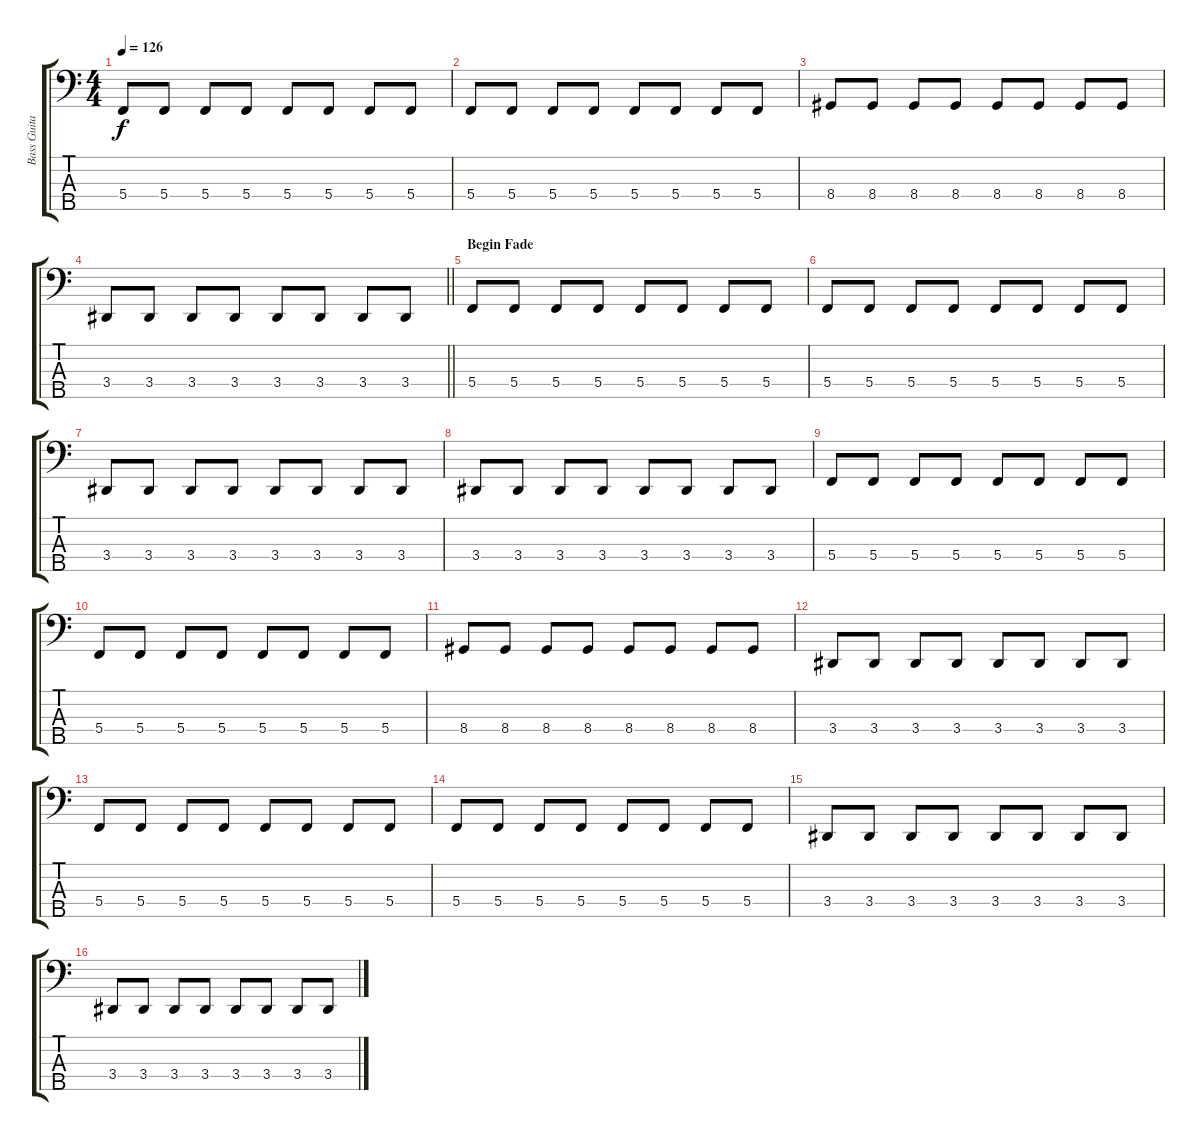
\track ("Bass Guitar" "Bass Guita") {instrument electricbasspick}
\staff {score tabs}
\tuning (F2 C2 G1 C1 A0) {hide}
\ts (4 4)
\tempo 126
\clef f4
\ks c
5.4.8{dy f} 5.4.8 5.4.8 5.4.8 5.4.8 5.4.8 5.4.8 5.4.8 |
5.4.8 5.4.8 5.4.8 5.4.8 5.4.8 5.4.8 5.4.8 5.4.8 |
8.4.8 8.4.8 8.4.8 8.4.8 8.4.8 8.4.8 8.4.8 8.4.8 |
\barLineRight lightlight
3.4.8 3.4.8 3.4.8 3.4.8 3.4.8 3.4.8 3.4.8 3.4.8 |
\section ("" "Begin Fade")
5.4.8{volume 6} 5.4.8 5.4.8 5.4.8 5.4.8 5.4.8 5.4.8 5.4.8 |
5.4.8 5.4.8 5.4.8 5.4.8 5.4.8 5.4.8 5.4.8 5.4.8 |
3.4.8 3.4.8 3.4.8 3.4.8 3.4.8 3.4.8 3.4.8 3.4.8 |
3.4.8 3.4.8 3.4.8 3.4.8 3.4.8 3.4.8 3.4.8 3.4.8 |
5.4.8 5.4.8 5.4.8 5.4.8 5.4.8 5.4.8 5.4.8 5.4.8 |
5.4.8 5.4.8 5.4.8 5.4.8 5.4.8 5.4.8 5.4.8 5.4.8 |
8.4.8 8.4.8 8.4.8 8.4.8 8.4.8 8.4.8 8.4.8 8.4.8 |
3.4.8 3.4.8 3.4.8 3.4.8 3.4.8 3.4.8 3.4.8 3.4.8 |
5.4.8{volume 0} 5.4.8 5.4.8 5.4.8 5.4.8 5.4.8 5.4.8 5.4.8 |
5.4.8 5.4.8 5.4.8 5.4.8 5.4.8 5.4.8 5.4.8 5.4.8 |
3.4.8 3.4.8 3.4.8 3.4.8 3.4.8 3.4.8 3.4.8 3.4.8 |
3.4.8 3.4.8 3.4.8 3.4.8 3.4.8 3.4.8 3.4.8 3.4.8
